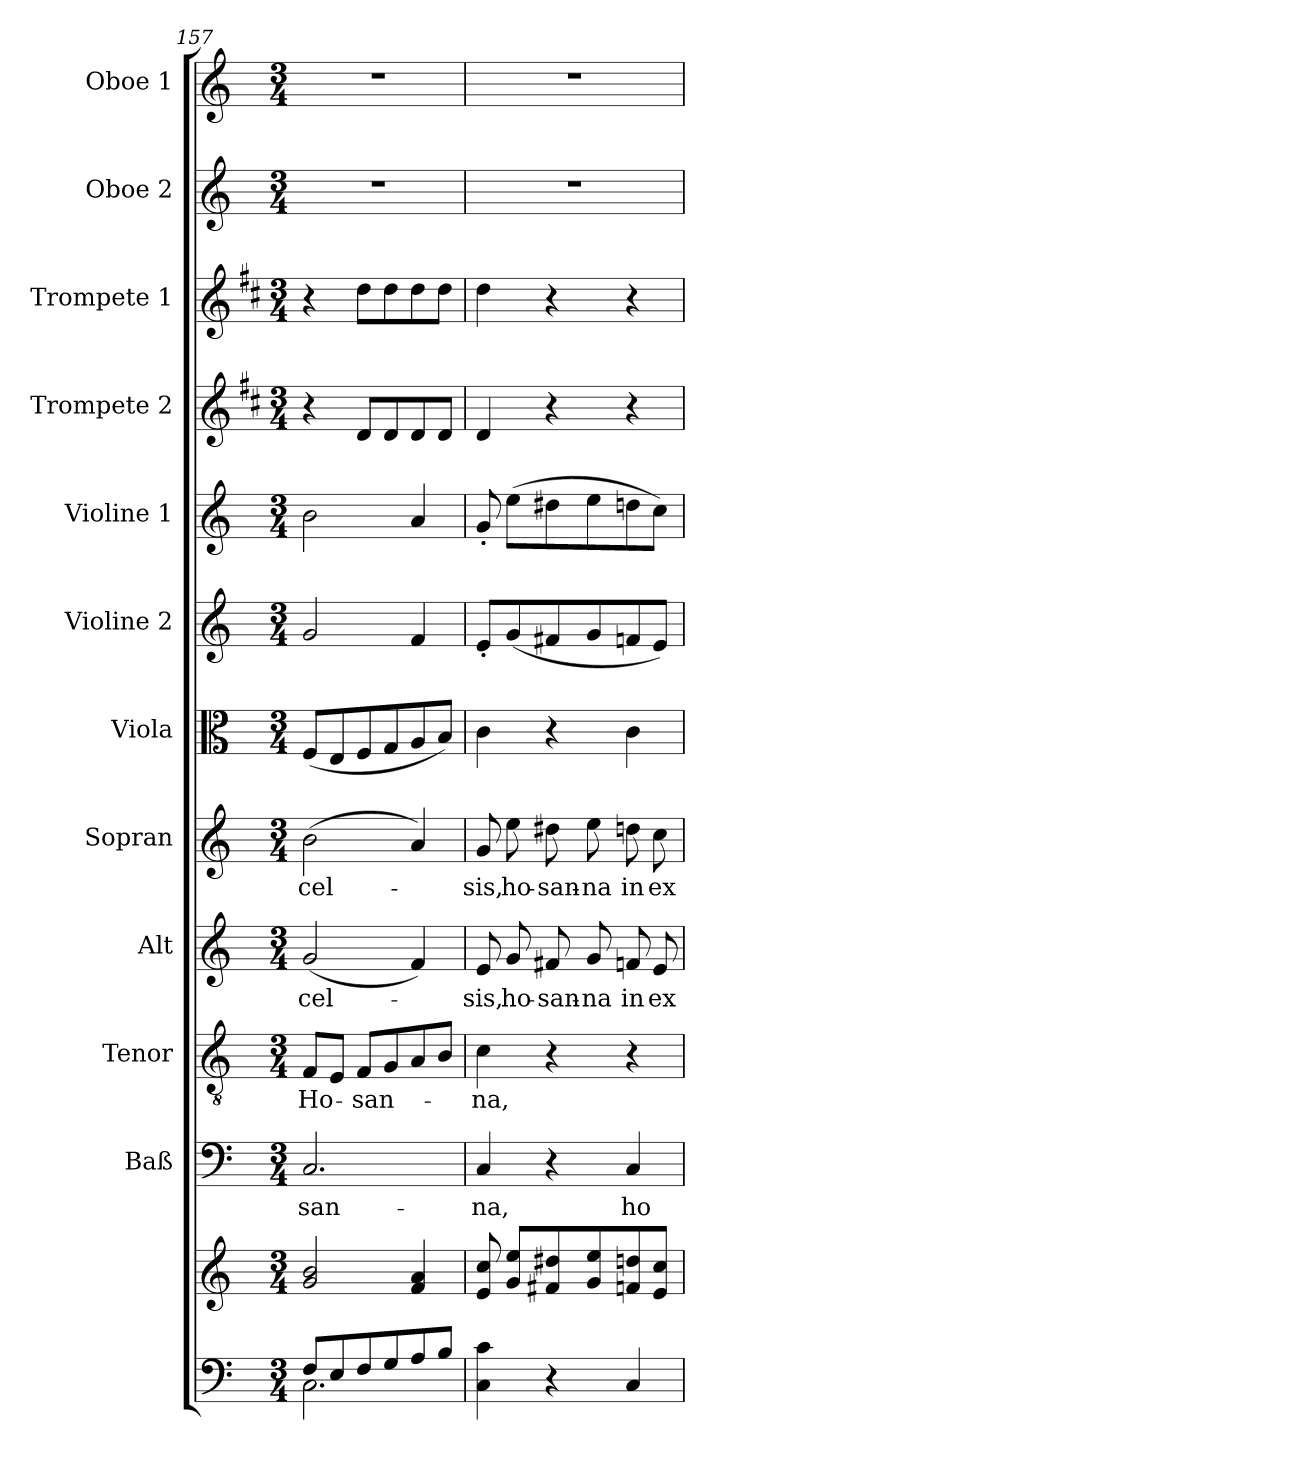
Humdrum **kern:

**kern	**kern	**kern	**text	**kern	**text	**kern	**text	**kern	**text	**kern	**kern	**kern	**kern	**kern	**kern	**kern
*part12	*part12	*part11	*part11	*part10	*part10	*part9	*part9	*part8	*part8	*part7	*part6	*part5	*part4	*part3	*part2	*part1
*staff13	*staff12	*staff11	*staff11	*staff10	*staff10	*staff9	*staff9	*staff8	*staff8	*staff7	*staff6	*staff5	*staff4	*staff3	*staff2	*staff1
*	*	*I"Baß	*	*I"Tenor	*	*I"Alt	*	*I"Sopran	*	*I"Viola	*I"Violine 2	*I"Violine 1	*I"Trompete 2	*I"Trompete 1	*I"Oboe 2	*I"Oboe 1
*	*	*I'Baß	*	*I'Ten	*	*I'Alt	*	*I'Sop	*	*I'Vla.	*I'Vln. 2	*I'Vln. 1	*I'Trp. 2	*I'Trp. 1	*I'Ob. 2	*I'Ob. 1
*clefF4	*clefG2	*clefF4	*	*clefGv2	*	*clefG2	*	*clefG2	*	*clefC3	*clefG2	*clefG2	*clefG2	*clefG2	*clefG2	*clefG2
*	*	*	*	*	*	*	*	*	*	*	*	*	*ITrd1c2	*ITrd1c2	*	*
*k[]	*k[]	*k[]	*	*k[]	*	*k[]	*	*k[]	*	*k[]	*k[]	*k[]	*k[]	*k[]	*k[]	*k[]
*C:	*C:	*C:	*	*C:	*	*C:	*	*C:	*	*C:	*C:	*C:	*C:	*C:	*C:	*C:
*M3/4	*M3/4	*M3/4	*	*M3/4	*	*M3/4	*	*M3/4	*	*M3/4	*M3/4	*M3/4	*M3/4	*M3/4	*M3/4	*M3/4
=157	=157	=157	=157	=157	=157	=157	=157	=157	=157	=157	=157	=157	=157	=157	=157	=157
*^	*	*	*	*	*	*	*	*	*	*	*	*	*	*	*	*
!	!	!	!	!LO:LY:b	!	!LO:LY:b	!	!LO:LY:b	!	!LO:LY:b	!	!	!	!	!	!	!
8F/L	2.C\	2g/ 2b/	2.C/	-san-	8F/L	Ho-	(<2g/	-cel-	(>2b\	-cel-	(<8F/L	2g/	2b\	4r	4r	2.r	2.r
8E/	.	.	.	.	8E/J	.	.	.	.	.	8E/	.	.	.	.	.	.
!	!	!	!	!	!	!LO:LY:b	!	!	!	!	!	!	!	!	!	!	!
8F/	.	.	.	.	8F/L	-san-	.	.	.	.	8F/	.	.	8c/L	8cc\L	.	.
8G/	.	.	.	.	8G/	.	.	.	.	.	8G/	.	.	8c/	8cc\	.	.
8A/	.	4f/ 4a/	.	.	8A/	.	4f/)	.	4a/)	.	8A/	4f/	4a/	8c/	8cc\	.	.
8B/J	.	.	.	.	8B/J	.	.	.	.	.	8B/J)	.	.	8c/J	8cc\J	.	.
*v	*v	*	*	*	*	*	*	*	*	*	*	*	*	*	*	*	*
!!LO:PB:g=z
=158	=158	=158	=158	=158	=158	=158	=158	=158	=158	=158	=158	=158	=158	=158	=158	=158
!	!	!	!LO:LY:b	!	!LO:LY:b	!	!LO:LY:b	!	!LO:LY:b	!	!	!	!	!	!	!
4C\ 4c\	8e/ 8cc/	4C/	-na,	4c\	-na,	8e/	-sis,	8g/	-sis,	4c\	8e'</L	8g'</	4c/	4cc\	2.r	2.r
!	!	!	!	!	!	!	!LO:LY:b	!	!LO:LY:b	!	!	!	!	!	!	!
.	8g/ 8ee/L	.	.	.	.	8g/	ho-	8ee\	ho-	.	(<8g/	(>8ee\L	.	.	.	.
!	!	!	!	!	!	!	!LO:LY:b	!	!LO:LY:b	!	!	!	!	!	!	!
4r	8f#X/ 8dd#X/	4r	.	4r	.	8f#X/	-san-	8dd#X\	-san-	4r	8f#X/	8dd#X\	4r	4r	.	.
!	!	!	!	!	!	!	!LO:LY:b	!	!LO:LY:b	!	!	!	!	!	!	!
.	8g/ 8ee/	.	.	.	.	8g/	-na	8ee\	-na	.	8g/	8ee\	.	.	.	.
!	!	!	!LO:LY:b	!	!	!	!LO:LY:b	!	!LO:LY:b	!	!	!	!	!	!	!
4C/	8fn/ 8ddn/	4C/	ho-	4r	.	8fn/	in	8ddn\	in	4c\	8fn/	8ddn\	4r	4r	.	.
!	!	!	!	!	!	!	!LO:LY:b	!	!LO:LY:b	!	!	!	!	!	!	!
.	8e/ 8cc/J	.	.	.	.	8e/	ex-	8cc\	ex-	.	8e/J)	8cc\J)	.	.	.	.
=	=	=	=	=	=	=	=	=	=	=	=	=	=	=	=	=
*-	*-	*-	*-	*-	*-	*-	*-	*-	*-	*-	*-	*-	*-	*-	*-	*-
